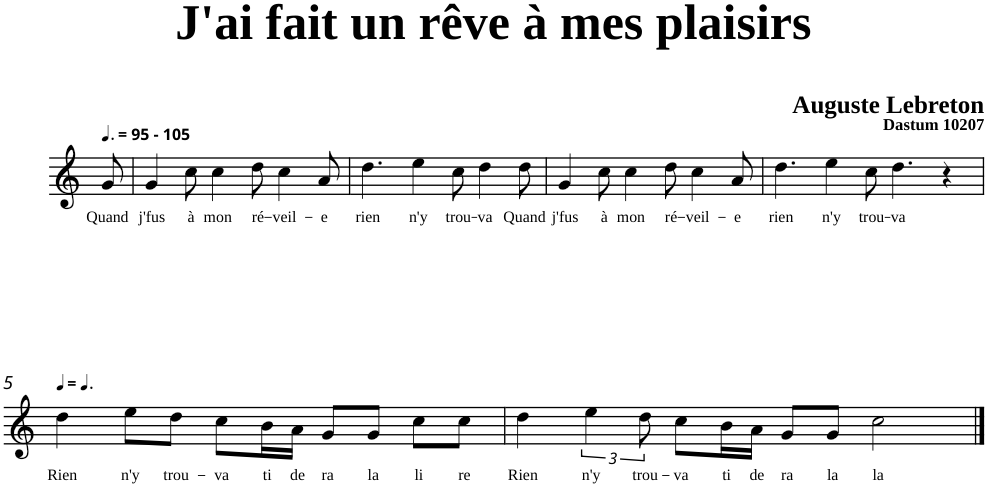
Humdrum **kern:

**kern	**text
*part1	*part1
*staff1	*staff1
*clefG2	*
*k[]	*
=	=
!LO:TX:a:B:t=- 105	!
!	!LO:LY:b
8g/	Quand
=1	=1
!	!LO:LY:b
4g/	j'fus
!	!LO:LY:b
8cc\	à
!	!LO:LY:b
4cc\	mon
!	!LO:LY:b
8dd\	ré-
!	!LO:LY:b
4cc\	-veil-
!	!LO:LY:b
8a/	-e
=2	=2
!	!LO:LY:b
4.dd\	rien
!	!LO:LY:b
4ee\	n'y
!	!LO:LY:b
8cc\	trou-
!	!LO:LY:b
4dd\	-va
!	!LO:LY:b
8dd\	Quand
=3	=3
!	!LO:LY:b
4g/	j'fus
!	!LO:LY:b
8cc\	à
!	!LO:LY:b
4cc\	mon
!	!LO:LY:b
8dd\	ré-
!	!LO:LY:b
4cc\	-veil-
!	!LO:LY:b
8a/	-e
=4	=4
!	!LO:LY:b
4.dd\	rien
!	!LO:LY:b
4ee\	n'y
!	!LO:LY:b
8cc\	trou-
!	!LO:LY:b
[4dd\	-va
8ryy	.
4r	.
!!LO:LB:g=z
=5	=5
*MM214	*
!	!LO:LY:b
4dd\	Rien
8dd\]	.
!	!LO:LY:b
8ee\L	n'y
!	!LO:LY:b
8dd\J	trou-
!	!LO:LY:b
8cc\L	-va
!	!LO:LY:b
16b\L	ti
!	!LO:LY:b
16a\JJ	de
!	!LO:LY:b
8g/L	ra
!	!LO:LY:b
8g/J	la
!	!LO:LY:b
8cc\L	li
!	!LO:LY:b
8cc\J	re
=6	=6
!	!LO:LY:b
4dd\	Rien
!	!LO:LY:b
6ee\	n'y
!	!LO:LY:b
12dd\	trou-
!	!LO:LY:b
8cc\L	-va
!	!LO:LY:b
16b\L	ti
!	!LO:LY:b
16a\JJ	de
!	!LO:LY:b
8g/L	ra
!	!LO:LY:b
8g/J	la
!	!LO:LY:b
2cc\	la
==	==
*-	*-
